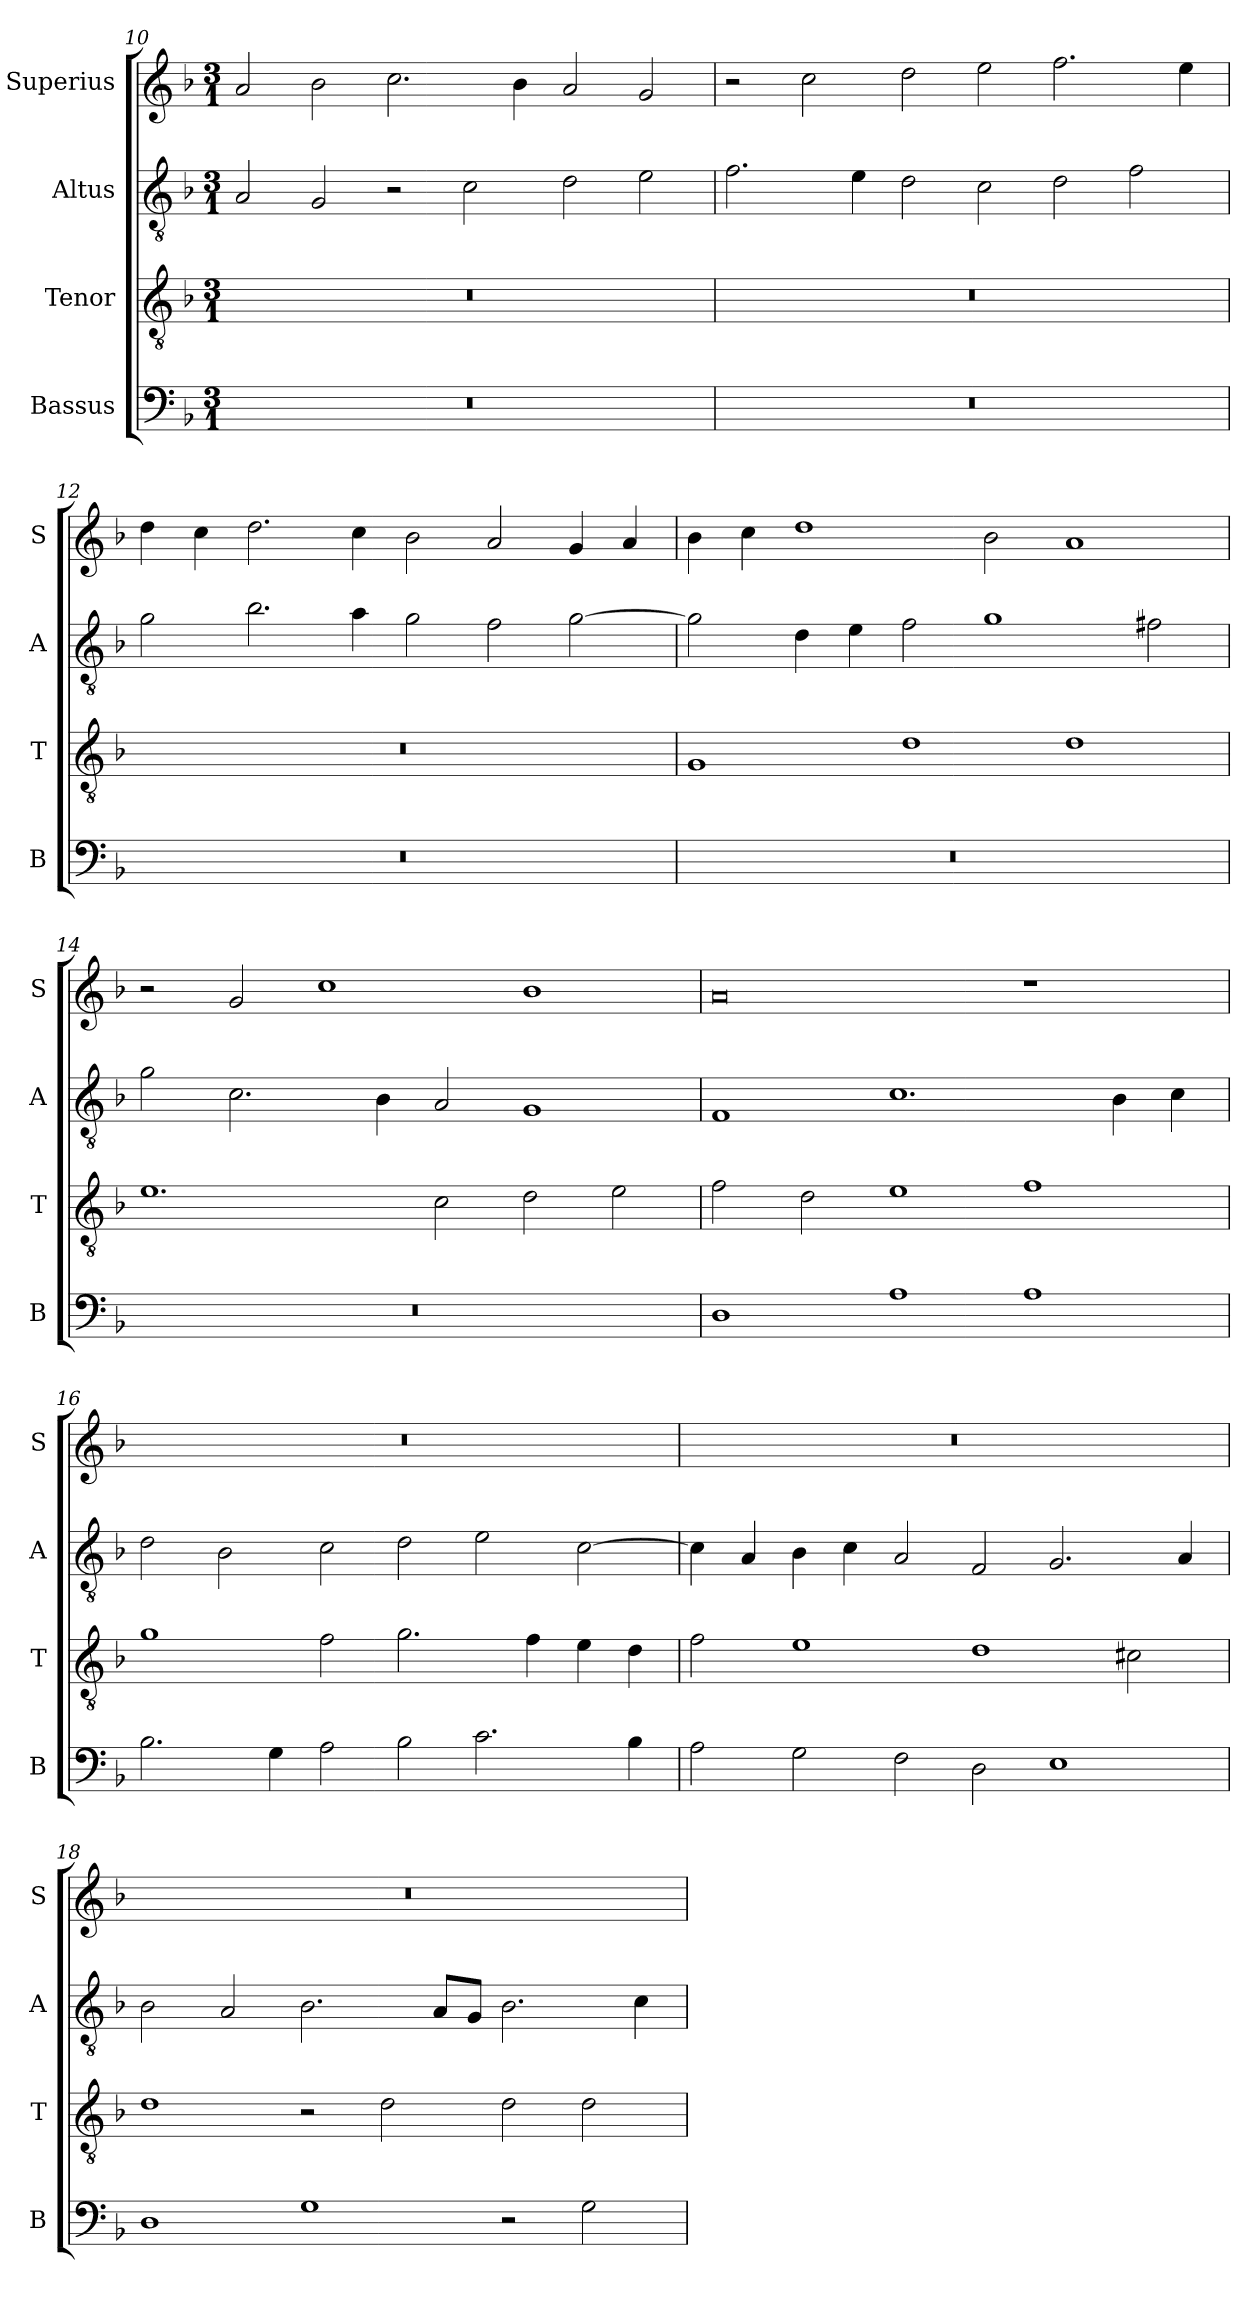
**kern	**kern	**kern	**kern
*part4	*part3	*part2	*part1
*staff4	*staff3	*staff2	*staff1
*I"Bassus	*I"Tenor	*I"Altus	*I"Superius
*I'B	*I'T	*I'A	*I'S
*clefF4	*clefGv2	*clefGv2	*clefG2
*k[b-]	*k[b-]	*k[b-]	*k[b-]
*M3/1	*M3/1	*M3/1	*M3/1
=10	=10	=10	=10
0.r	0.r	2A/	2a/
.	.	2G/	2b-\
.	.	2r	2.cc\
.	.	2c\	.
.	.	.	4b-\
.	.	2d\	2a/
.	.	2e\	2g/
=11	=11	=11	=11
0.r	0.r	2.f\	2r
.	.	.	2cc\
.	.	4e\	.
.	.	2d\	2dd\
.	.	2c\	2ee\
.	.	2d\	2.ff\
.	.	2f\	.
.	.	.	4ee\
=12	=12	=12	=12
0.r	0.r	2g\	4dd\
.	.	.	4cc\
.	.	2.b-\	2.dd\
.	.	4a\	4cc\
.	.	2g\	2b-\
.	.	2f\	2a/
.	.	[2g\	4g/
.	.	.	4a/
=13	=13	=13	=13
0.r	1G	2g\]	4b-\
.	.	.	4cc\
.	.	4d\	1dd
.	.	4e\	.
.	1d	2f\	.
.	.	1g	2b-\
.	1d	.	1a
.	.	2f#X\	.
=14	=14	=14	=14
0.r	1.e	2g\	2r
.	.	2.c\	2g/
.	.	.	1cc
.	.	4B-\	.
.	2c\	2A/	.
.	2d\	1G	1b-
.	2e\	.	.
=15	=15	=15	=15
1D	2f\	1F	0a
.	2d\	.	.
1A	1e	1.c	.
1A	1f	.	1r
.	.	4B-\	.
.	.	4c\	.
=16	=16	=16	=16
2.B-\	1g	2d\	0.r
.	.	2B-\	.
4G\	.	.	.
2A\	2f\	2c\	.
2B-\	2.g\	2d\	.
2.c\	.	2e\	.
.	4f\	.	.
.	4e\	[2c\	.
4B-\	4d\	.	.
=17	=17	=17	=17
2A\	2f\	4c\]	0.r
.	.	4A/	.
2G\	1e	4B-\	.
.	.	4c\	.
2F\	.	2A/	.
2D\	1d	2F/	.
1E	.	2.G/	.
.	2c#X\	.	.
.	.	4A/	.
=18	=18	=18	=18
1D	1d	2B-\	0.r
.	.	2A/	.
1G	2r	2.B-\	.
.	2d\	.	.
.	.	8A/L	.
.	.	8G/J	.
2r	2d\	2.B-\	.
2G\	2d\	.	.
.	.	4c\	.
=	=	=	=
*-	*-	*-	*-
